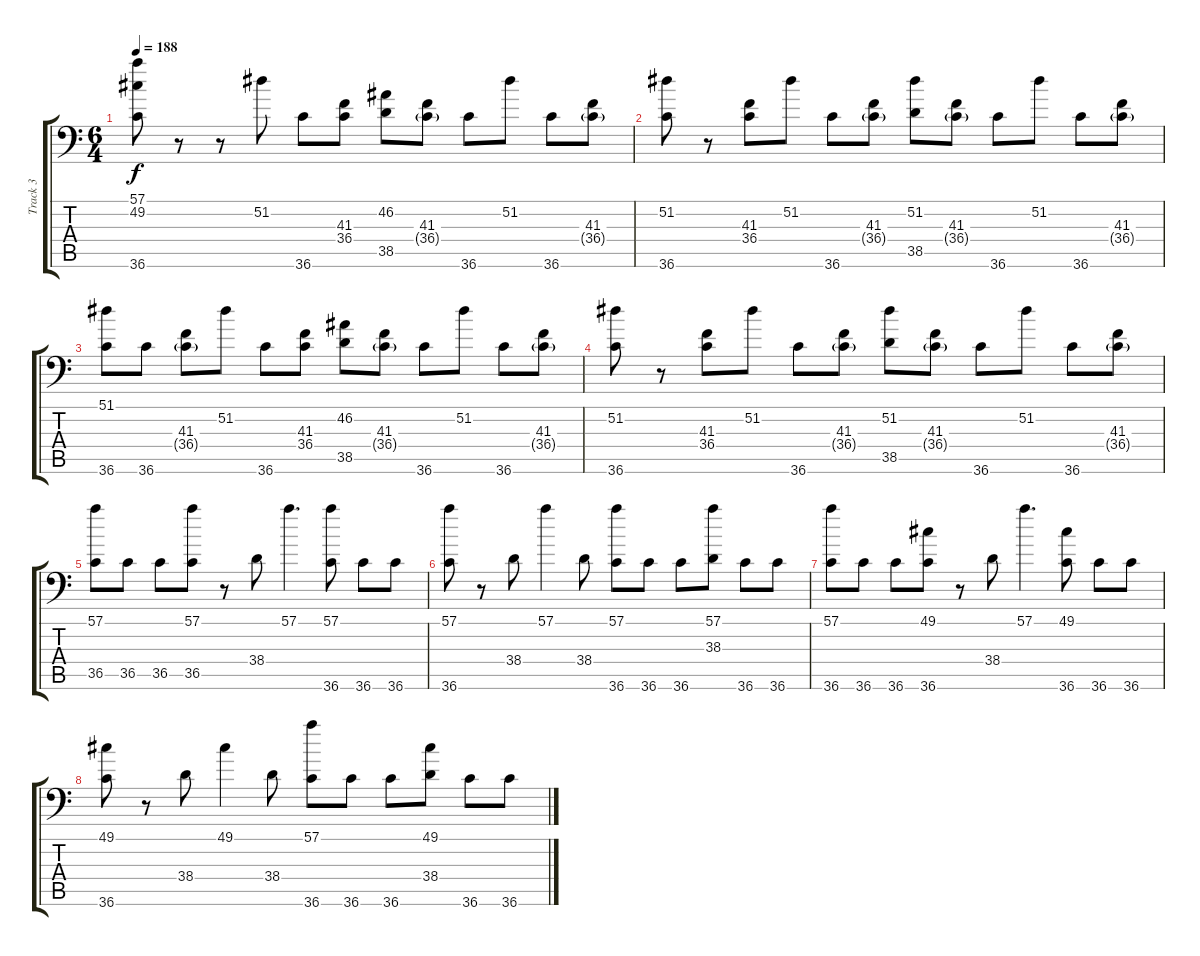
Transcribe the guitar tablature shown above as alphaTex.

\track ("Track 3" "Track 3") {instrument acousticgrandpiano}
\staff {score tabs}
\tuning (C-1 C-1 C-1 C-1 C-1 C-1) {hide}
\ts (6 4)
\tempo 188
\clef f4
\ks c
(57.1 49.2 36.6).8{dy f} r.8 r.8 51.2.8 36.6.8 (41.3 36.4).8 (46.2 38.5).8 (41.3 36.4{g}).8 36.6.8 51.2.8 36.6.8 (41.3 36.4{g}).8 |
(51.2 36.6).8 r.8 (41.3 36.4).8 51.2.8 36.6.8 (41.3 36.4{g}).8 (51.2 38.5).8 (41.3 36.4{g}).8 36.6.8 51.2.8 36.6.8 (41.3 36.4{g}).8 |
(51.1 36.6).8 36.6.8 (41.3 36.4{g}).8 51.2.8 36.6.8 (41.3 36.4).8 (46.2 38.5).8 (41.3 36.4{g}).8 36.6.8 51.2.8 36.6.8 (41.3 36.4{g}).8 |
(51.2 36.6).8 r.8 (41.3 36.4).8 51.2.8 36.6.8 (41.3 36.4{g}).8 (51.2 38.5).8 (41.3 36.4{g}).8 36.6.8 51.2.8 36.6.8 (41.3 36.4{g}).8 |
(57.1 36.5).8 36.5.8 36.5.8 (57.1 36.5).8 r.8 38.4.8 57.1.4{d} (57.1 36.6).8 36.6.8 36.6.8 |
(57.1 36.6).8 r.8 38.4.8 57.1.4 38.4.8 (57.1 36.6).8 36.6.8 36.6.8 (57.1 38.3).8 36.6.8 36.6.8 |
(57.1 36.6).8 36.6.8 36.6.8 (49.1 36.6).8 r.8 38.4.8 57.1.4{d} (49.1 36.6).8 36.6.8 36.6.8 |
(49.1 36.6).8 r.8 38.4.8 49.1.4 38.4.8 (57.1 36.6).8 36.6.8 36.6.8 (49.1 38.4).8 36.6.8 36.6.8
